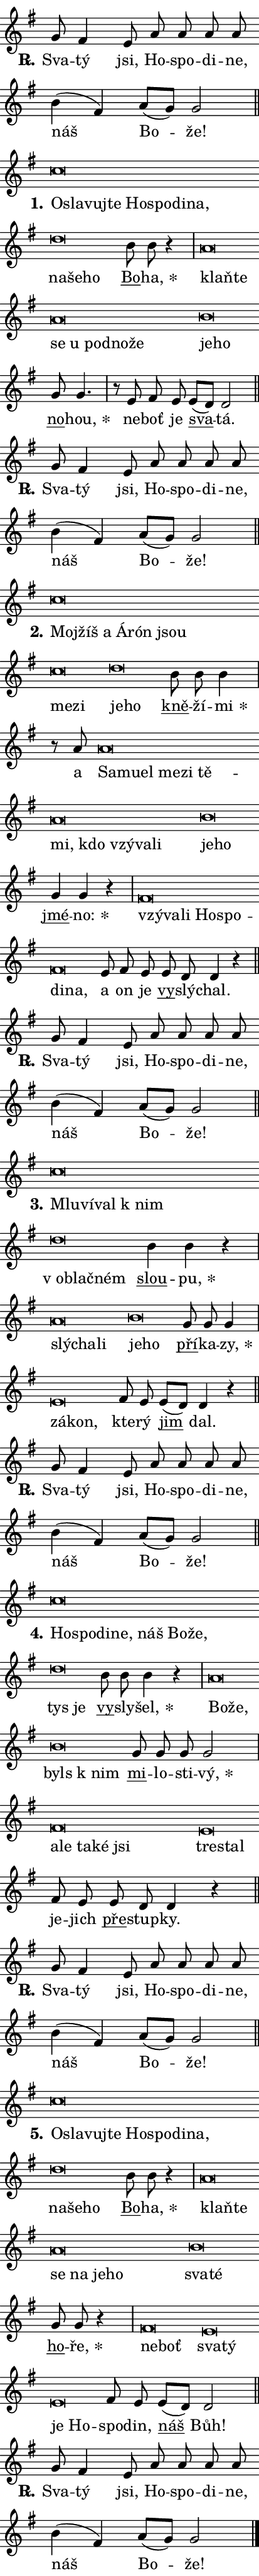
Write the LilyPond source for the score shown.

\version "2.24.0"
\header { tagline = "" }
\paper {
  indent = 0\cm
  top-margin = 0\cm
  right-margin = 0\cm
  bottom-margin = 0\cm
  left-margin = 0\cm
  paper-width = 7\cm
  page-breaking = #ly:one-page-breaking
  system-system-spacing.basic-distance = #11
  score-system-spacing.basic-distance = #11
  ragged-last = ##f
}


%% Author: Thomas Morley
%% https://lists.gnu.org/archive/html/lilypond-user/2020-05/msg00002.html
#(define (line-position grob)
"Returns position of @var[grob} in current system:
   @code{'start}, if at first time-step
   @code{'end}, if at last time-step
   @code{'middle} otherwise
"
  (let* ((col (ly:item-get-column grob))
         (ln (ly:grob-object col 'left-neighbor))
         (rn (ly:grob-object col 'right-neighbor))
         (col-to-check-left (if (ly:grob? ln) ln col))
         (col-to-check-right (if (ly:grob? rn) rn col))
         (break-dir-left
           (and
             (ly:grob-property col-to-check-left 'non-musical #f)
             (ly:item-break-dir col-to-check-left)))
         (break-dir-right
           (and
             (ly:grob-property col-to-check-right 'non-musical #f)
             (ly:item-break-dir col-to-check-right))))
        (cond ((eqv? 1 break-dir-left) 'start)
              ((eqv? -1 break-dir-right) 'end)
              (else 'middle))))

#(define (tranparent-at-line-position vctor)
  (lambda (grob)
  "Relying on @code{line-position} select the relevant enry from @var{vctor}.
Used to determine transparency,"
    (case (line-position grob)
      ((end) (not (vector-ref vctor 0)))
      ((middle) (not (vector-ref vctor 1)))
      ((start) (not (vector-ref vctor 2))))))

noteHeadBreakVisibility =
#(define-music-function (break-visibility)(vector?)
"Makes @code{NoteHead}s transparent relying on @var{break-visibility}"
#{
  \override NoteHead.transparent =
    #(tranparent-at-line-position break-visibility)
#})

#(define delete-ledgers-for-transparent-note-heads
  (lambda (grob)
    "Reads whether a @code{NoteHead} is transparent.
If so this @code{NoteHead} is removed from @code{'note-heads} from
@var{grob}, which is supposed to be @code{LedgerLineSpanner}.
As a result ledgers are not printed for this @code{NoteHead}"
    (let* ((nhds-array (ly:grob-object grob 'note-heads))
           (nhds-list
             (if (ly:grob-array? nhds-array)
                 (ly:grob-array->list nhds-array)
                 '()))
           ;; Relies on the transparent-property being done before
           ;; Staff.LedgerLineSpanner.after-line-breaking is executed.
           ;; This is fragile ...
           (to-keep
             (remove
               (lambda (nhd)
                 (ly:grob-property nhd 'transparent #f))
               nhds-list)))
      ;; TODO find a better method to iterate over grob-arrays, similiar
      ;; to filter/remove etc for lists
      ;; For now rebuilt from scratch
      (set! (ly:grob-object grob 'note-heads)  '())
      (for-each
        (lambda (nhd)
          (ly:pointer-group-interface::add-grob grob 'note-heads nhd))
        to-keep))))

hideNotes = {
  \noteHeadBreakVisibility #begin-of-line-visible
}
unHideNotes = {
  \noteHeadBreakVisibility #all-visible
}

% work-around for resetting accidentals
% https://lilypond.org/doc/v2.23/Documentation/notation/displaying-rhythms#unmetered-music
cadenzaMeasure = {
  \cadenzaOff
  \partial 1024 s1024
  \cadenzaOn
}

#(define-markup-command (accent layout props text) (markup?)
  "Underline accented syllable"
  (interpret-markup layout props
    #{\markup \override #'(offset . 4.3) \underline { #text }#}))

responsum = \markup \concat {
  "R" \hspace #-1.05 \path #0.1 #'((moveto 0 0.07) (lineto 0.9 0.8)) \hspace #0.05 "."
}

\layout {
    \context {
        \Staff
        \remove "Time_signature_engraver"
        \override LedgerLineSpanner.after-line-breaking = #delete-ledgers-for-transparent-note-heads
    }
    \context {
        \Voice {
            \override NoteHead.output-attributes = #'((class . "notehead"))
            \override Hairpin.height = #0.55
        }
    }
    \context {
        \Lyrics {
            \override StanzaNumber.output-attributes = #'((class . "stanzanumber"))
            \override LyricSpace.minimum-distance = #0.9
            \override LyricText.font-name = #"TeX Gyre Schola"
            \override LyricText.font-size = 1
            \override StanzaNumber.font-name = #"TeX Gyre Schola Bold"
            \override StanzaNumber.font-size = 1
        }
    }
}

% magnetic-lyrics.ily
%
%   written by
%     Jean Abou Samra <jean@abou-samra.fr>
%     Werner Lemberg <wl@gnu.org>
%
%   adapted by
%     Jiri Hon <jiri.hon@gmail.com>
%
% Version 2022-Apr-15

% https://www.mail-archive.com/lilypond-user@gnu.org/msg149350.html

#(define (Left_hyphen_pointer_engraver context)
   "Collect syllable-hyphen-syllable occurrences in lyrics and store
them in properties.  This engraver only looks to the left.  For
example, if the lyrics input is @code{foo -- bar}, it does the
following.

@itemize @bullet
@item
Set the @code{text} property of the @code{LyricHyphen} grob between
@q{foo} and @q{bar} to @code{foo}.

@item
Set the @code{left-hyphen} property of the @code{LyricText} grob with
text @q{foo} to the @code{LyricHyphen} grob between @q{foo} and
@q{bar}.
@end itemize

Use this auxiliary engraver in combination with the
@code{lyric-@/text::@/apply-@/magnetic-@/offset!} hook."
   (let ((hyphen #f)
         (text #f))
     (make-engraver
      (acknowledgers
       ((lyric-syllable-interface engraver grob source-engraver)
        (set! text grob)))
      (end-acknowledgers
       ((lyric-hyphen-interface engraver grob source-engraver)
        ;(when (not (grob::has-interface grob 'lyric-space-interface))
          (set! hyphen grob)));)
      ((stop-translation-timestep engraver)
       (when (and text hyphen)
         (ly:grob-set-object! text 'left-hyphen hyphen))
       (set! text #f)
       (set! hyphen #f)))))

#(define (lyric-text::apply-magnetic-offset! grob)
   "If the space between two syllables is less than the value in
property @code{LyricText@/.details@/.squash-threshold}, move the right
syllable to the left so that it gets concatenated with the left
syllable.

Use this function as a hook for
@code{LyricText@/.after-@/line-@/breaking} if the
@code{Left_@/hyphen_@/pointer_@/engraver} is active."
   (let ((hyphen (ly:grob-object grob 'left-hyphen #f)))
     (when hyphen
       (let ((left-text (ly:spanner-bound hyphen LEFT)))
         (when (grob::has-interface left-text 'lyric-syllable-interface)
           (let* ((common (ly:grob-common-refpoint grob left-text X))
                  (this-x-ext (ly:grob-extent grob common X))
                  (left-x-ext
                   (begin
                     ;; Trigger magnetism for left-text.
                     (ly:grob-property left-text 'after-line-breaking)
                     (ly:grob-extent left-text common X)))
                  ;; `delta` is the gap width between two syllables.
                  (delta (- (interval-start this-x-ext)
                            (interval-end left-x-ext)))
                  (details (ly:grob-property grob 'details))
                  (threshold (assoc-get 'squash-threshold details 0.2)))
             (when (< delta threshold)
               (let* (;; We have to manipulate the input text so that
                      ;; ligatures crossing syllable boundaries are not
                      ;; disabled.  For languages based on the Latin
                      ;; script this is essentially a beautification.
                      ;; However, for non-Western scripts it can be a
                      ;; necessity.
                      (lt (ly:grob-property left-text 'text))
                      (rt (ly:grob-property grob 'text))
                      (is-space (grob::has-interface hyphen 'lyric-space-interface))
                      (space (if is-space " " ""))
                      (space-markup (grob-interpret-markup grob " "))
                      (space-size (interval-length (ly:stencil-extent space-markup X)))
                      (extra-delta (if is-space space-size 0))
                      ;; Append new syllable.
                      (ltrt-space (if (and (string? lt) (string? rt))
                                (string-append lt space rt)
                                (make-concat-markup (list lt space rt))))
                      ;; Right-align `ltrt` to the right side.
                      (ltrt-space-markup (grob-interpret-markup
                               grob
                               (make-translate-markup
                                (cons (interval-length this-x-ext) 0)
                                (make-right-align-markup ltrt-space)))))
                 (begin
                   ;; Don't print `left-text`.
                   (ly:grob-set-property! left-text 'stencil #f)
                   ;; Set text and stencil (which holds all collected
                   ;; syllables so far) and shift it to the left.
                   (ly:grob-set-property! grob 'text ltrt-space)
                   (ly:grob-set-property! grob 'stencil ltrt-space-markup)
                   (ly:grob-translate-axis! grob (- (- delta extra-delta)) X))))))))))


#(define (lyric-hyphen::displace-bounds-first grob)
   ;; Make very sure this callback isn't triggered too early.
   (let ((left (ly:spanner-bound grob LEFT))
         (right (ly:spanner-bound grob RIGHT)))
     (ly:grob-property left 'after-line-breaking)
     (ly:grob-property right 'after-line-breaking)
     (ly:lyric-hyphen::print grob)))

squashThreshold = #0.4

\layout {
  \context {
    \Lyrics
    \consists #Left_hyphen_pointer_engraver
    \override LyricText.after-line-breaking =
      #lyric-text::apply-magnetic-offset!
    \override LyricHyphen.stencil = #lyric-hyphen::displace-bounds-first
    \override LyricText.details.squash-threshold = \squashThreshold
    \override LyricHyphen.minimum-distance = 0
    \override LyricHyphen.minimum-length = \squashThreshold
  }
}

squash = \override LyricText.details.squash-threshold = 9999
unSquash = \override LyricText.details.squash-threshold = \squashThreshold

left = \override LyricText.self-alignment-X = #LEFT
unLeft = \revert LyricText.self-alignment-X

starOffset = #(lambda (grob) 
                (let ((x_offset (ly:self-alignment-interface::aligned-on-x-parent grob)))
                  (if (= x_offset 0) 0 (+ x_offset 1.2))))

star = #(define-music-function (syllable)(string?)
"Append star separator at the end of a syllable"
#{
  \once \override LyricText.X-offset = #starOffset
  \lyricmode { \markup {
    #syllable
    \override #'((font-name . "TeX Gyre Schola Bold")) \hspace #0.2 \lower #0.65 \larger "*"
  } }
#})

starAccent = #(define-music-function (syllable)(string?)
"Append star separator at the end of a syllable and make accent"
#{
  \once \override LyricText.X-offset = #starOffset
  \lyricmode { \markup {
    \accent #syllable
    \override #'((font-name . "TeX Gyre Schola Bold")) \hspace #0.2 \lower #0.65 \larger "*"
  } }
#})

breath = #(define-music-function (syllable)(string?)
"Append breathing indicator at the end of a syllable"
#{
  \lyricmode { \markup { #syllable "+" } }
#})

optionalBreath = #(define-music-function (syllable)(string?)
"Append optional breathing indicator at the end of a syllable"
#{
  \lyricmode { \markup { #syllable "(+)" } }
#})


\score {
    <<
        \new Voice = "melody" { \cadenzaOn \key g \major \relative { g'8 fis4 e8 a a a a \bar "" b4( fis) a8[( g)] g2 \cadenzaMeasure \bar "||" \break } }
        \new Lyrics \lyricsto "melody" { \lyricmode { \set stanza = \responsum
Sva -- tý jsi, Ho -- spo -- di -- ne, náš Bo -- že! } }
    >>
    \layout {}
}

\score {
    <<
        \new Voice = "melody" { \cadenzaOn \key g \major \relative { c''\breve*1/16 \hideNotes \breve*1/16 \bar "" \breve*1/16 \bar "" \breve*1/16 \bar "" \breve*1/16 \bar "" \breve*1/16 \bar "" \breve*1/16 \breve*1/16 \bar "" \unHideNotes d\breve*1/16 \hideNotes \breve*1/16 \breve*1/16 \bar "" \unHideNotes \bar "" b8 b r4 \cadenzaMeasure \bar "|" a\breve*1/16 \hideNotes \breve*1/16 \bar "" \breve*1/16 \bar "" \breve*1/16 \bar "" \breve*1/16 \bar "" \breve*1/16 \breve*1/16 \bar "" \unHideNotes b\breve*1/16 \hideNotes \breve*1/16 \bar "" \unHideNotes \bar "" g8 g4. \cadenzaMeasure \bar "|" r8 e8 fis8 e \bar "" e[( d)] d2 \cadenzaMeasure \bar "||" \break } }
        \new Lyrics \lyricsto "melody" { \lyricmode { \set stanza = "1."
\left O -- \squash sla -- vuj -- te Ho -- spo -- di -- na, \left \unLeft \unSquash na -- \squash še -- ho \unLeft \unSquash \markup \accent Bo -- \star ha, \left klaň -- \squash te se u pod -- no -- že \left \unLeft \unSquash je -- \squash ho \unLeft \unSquash \markup \accent no -- \star hou, ne -- boť je \markup \accent sva -- tá. } }
    >>
    \layout {}
}

\score {
    <<
        \new Voice = "melody" { \cadenzaOn \key g \major \relative { g'8 fis4 e8 a a a a \bar "" b4( fis) a8[( g)] g2 \cadenzaMeasure \bar "||" \break } }
        \new Lyrics \lyricsto "melody" { \lyricmode { \set stanza = \responsum
Sva -- tý jsi, Ho -- spo -- di -- ne, náš Bo -- že! } }
    >>
    \layout {}
}

\score {
    <<
        \new Voice = "melody" { \cadenzaOn \key g \major \relative { c''\breve*1/16 \hideNotes \breve*1/16 \bar "" \breve*1/16 \bar "" \breve*1/16 \bar "" \breve*1/16 \bar "" \breve*1/16 \bar "" \breve*1/16 \breve*1/16 \bar "" \unHideNotes d\breve*1/16 \hideNotes \breve*1/16 \bar "" \unHideNotes \bar "" b8 b b4 \cadenzaMeasure \bar "|" r8 a8 a\breve*1/16 \hideNotes \breve*1/16 \bar "" \breve*1/16 \bar "" \breve*1/16 \bar "" \breve*1/16 \bar "" \breve*1/16 \bar "" \breve*1/16 \bar "" \breve*1/16 \bar "" \breve*1/16 \breve*1/16 \bar "" \unHideNotes b\breve*1/16 \hideNotes \breve*1/16 \bar "" \unHideNotes \bar "" g4 g r \cadenzaMeasure \bar "|" fis\breve*1/16 \hideNotes \breve*1/16 \bar "" \breve*1/16 \bar "" \breve*1/16 \bar "" \breve*1/16 \bar "" \breve*1/16 \breve*1/16 \bar "" \unHideNotes e8 fis8 e \bar "" e d d4 r \cadenzaMeasure \bar "||" \break } }
        \new Lyrics \lyricsto "melody" { \lyricmode { \set stanza = "2."
\left Moj -- \squash žíš a Á -- rón jsou me -- zi \left \unLeft \unSquash je -- \squash ho \unLeft \unSquash \markup \accent kně -- ží -- \star mi a \left Sa -- \squash muel me -- zi tě -- mi, kdo vzý -- va -- li \left \unLeft \unSquash je -- \squash ho \unLeft \unSquash \markup \accent jmé -- \star no: \left vzý -- \squash va -- li Ho -- spo -- di -- na, \unLeft \unSquash a on je \markup \accent vy -- slý -- chal. } }
    >>
    \layout {}
}

\score {
    <<
        \new Voice = "melody" { \cadenzaOn \key g \major \relative { g'8 fis4 e8 a a a a \bar "" b4( fis) a8[( g)] g2 \cadenzaMeasure \bar "||" \break } }
        \new Lyrics \lyricsto "melody" { \lyricmode { \set stanza = \responsum
Sva -- tý jsi, Ho -- spo -- di -- ne, náš Bo -- že! } }
    >>
    \layout {}
}

\score {
    <<
        \new Voice = "melody" { \cadenzaOn \key g \major \relative { c''\breve*1/16 \hideNotes \breve*1/16 \bar "" \breve*1/16 \breve*1/16 \bar "" \unHideNotes d\breve*1/16 \hideNotes \breve*1/16 \breve*1/16 \bar "" \unHideNotes \bar "" b4 b r \cadenzaMeasure \bar "|" a\breve*1/16 \hideNotes \breve*1/16 \breve*1/16 \bar "" \unHideNotes b\breve*1/16 \hideNotes \breve*1/16 \bar "" \unHideNotes \bar "" g8 g g4 \cadenzaMeasure \bar "|" e\breve*1/16 \hideNotes \breve*1/16 \bar "" \unHideNotes fis8 e \bar "" e[( d)] d4 r \cadenzaMeasure \bar "||" \break } }
        \new Lyrics \lyricsto "melody" { \lyricmode { \set stanza = "3."
\left Mlu -- \squash ví -- val "k nim" \left \unLeft \unSquash "v ob" -- \squash lač -- ném \unLeft \unSquash \markup \accent slou -- \star pu, \left slý -- \squash cha -- li \left \unLeft \unSquash je -- \squash ho \unLeft \unSquash \markup \accent pří -- ka -- \star zy, \left zá -- \squash kon, \unLeft \unSquash kte -- rý \markup \accent jim dal. } }
    >>
    \layout {}
}

\score {
    <<
        \new Voice = "melody" { \cadenzaOn \key g \major \relative { g'8 fis4 e8 a a a a \bar "" b4( fis) a8[( g)] g2 \cadenzaMeasure \bar "||" \break } }
        \new Lyrics \lyricsto "melody" { \lyricmode { \set stanza = \responsum
Sva -- tý jsi, Ho -- spo -- di -- ne, náš Bo -- že! } }
    >>
    \layout {}
}

\score {
    <<
        \new Voice = "melody" { \cadenzaOn \key g \major \relative { c''\breve*1/16 \hideNotes \breve*1/16 \bar "" \breve*1/16 \bar "" \breve*1/16 \bar "" \breve*1/16 \bar "" \breve*1/16 \breve*1/16 \bar "" \unHideNotes d\breve*1/16 \hideNotes \breve*1/16 \bar "" \unHideNotes \bar "" b8 b b4 r \cadenzaMeasure \bar "|" a\breve*1/16 \hideNotes \breve*1/16 \bar "" \unHideNotes b\breve*1/16 \hideNotes \breve*1/16 \bar "" \unHideNotes \bar "" g8 g g g2 \cadenzaMeasure \bar "|" fis\breve*1/16 \hideNotes \breve*1/16 \bar "" \breve*1/16 \bar "" \breve*1/16 \breve*1/16 \bar "" \unHideNotes e\breve*1/16 \hideNotes \breve*1/16 \bar "" \unHideNotes fis8 e \bar "" e d d4 r \cadenzaMeasure \bar "||" \break } }
        \new Lyrics \lyricsto "melody" { \lyricmode { \set stanza = "4."
\left Ho -- \squash spo -- di -- ne, náš Bo -- že, \left \unLeft \unSquash tys \squash je \unLeft \unSquash \markup \accent vy -- sly -- \star šel, \left Bo -- \squash že, \left \unLeft \unSquash byls \squash "k nim" \unLeft \unSquash \markup \accent mi -- lo -- sti -- \star vý, \left a -- \squash le ta -- ké jsi \left \unLeft \unSquash tre -- \squash stal \unLeft \unSquash je -- jich \markup \accent pře -- stup -- ky. } }
    >>
    \layout {}
}

\score {
    <<
        \new Voice = "melody" { \cadenzaOn \key g \major \relative { g'8 fis4 e8 a a a a \bar "" b4( fis) a8[( g)] g2 \cadenzaMeasure \bar "||" \break } }
        \new Lyrics \lyricsto "melody" { \lyricmode { \set stanza = \responsum
Sva -- tý jsi, Ho -- spo -- di -- ne, náš Bo -- že! } }
    >>
    \layout {}
}

\score {
    <<
        \new Voice = "melody" { \cadenzaOn \key g \major \relative { c''\breve*1/16 \hideNotes \breve*1/16 \bar "" \breve*1/16 \bar "" \breve*1/16 \bar "" \breve*1/16 \bar "" \breve*1/16 \bar "" \breve*1/16 \breve*1/16 \bar "" \unHideNotes d\breve*1/16 \hideNotes \breve*1/16 \breve*1/16 \bar "" \unHideNotes \bar "" b8 b r4 \cadenzaMeasure \bar "|" a\breve*1/16 \hideNotes \breve*1/16 \bar "" \breve*1/16 \bar "" \breve*1/16 \bar "" \breve*1/16 \breve*1/16 \bar "" \unHideNotes b\breve*1/16 \hideNotes \breve*1/16 \bar "" \unHideNotes \bar "" g8 g r4 \cadenzaMeasure \bar "|" fis\breve*1/16 \hideNotes \breve*1/16 \bar "" \unHideNotes e\breve*1/16 \hideNotes \breve*1/16 \bar "" \breve*1/16 \breve*1/16 \bar "" \unHideNotes fis8 e \bar "" e[( d)] d2 \cadenzaMeasure \bar "||" \break } }
        \new Lyrics \lyricsto "melody" { \lyricmode { \set stanza = "5."
\left O -- \squash sla -- vuj -- te Ho -- spo -- di -- na, \left \unLeft \unSquash na -- \squash še -- ho \unLeft \unSquash \markup \accent Bo -- \star ha, \left klaň -- \squash te se na je -- ho \left \unLeft \unSquash sva -- \squash té \unLeft \unSquash \markup \accent ho -- \star ře, \left ne -- \squash boť \left \unLeft \unSquash sva -- \squash tý je Ho -- \unLeft \unSquash spo -- din, \markup \accent náš Bůh! } }
    >>
    \layout {}
}

\score {
    <<
        \new Voice = "melody" { \cadenzaOn \key g \major \relative { g'8 fis4 e8 a a a a \bar "" b4( fis) a8[( g)] g2 \cadenzaMeasure \bar "||" \break } \bar "|." }
        \new Lyrics \lyricsto "melody" { \lyricmode { \set stanza = \responsum
Sva -- tý jsi, Ho -- spo -- di -- ne, náš Bo -- že! } }
    >>
    \layout {}
}
